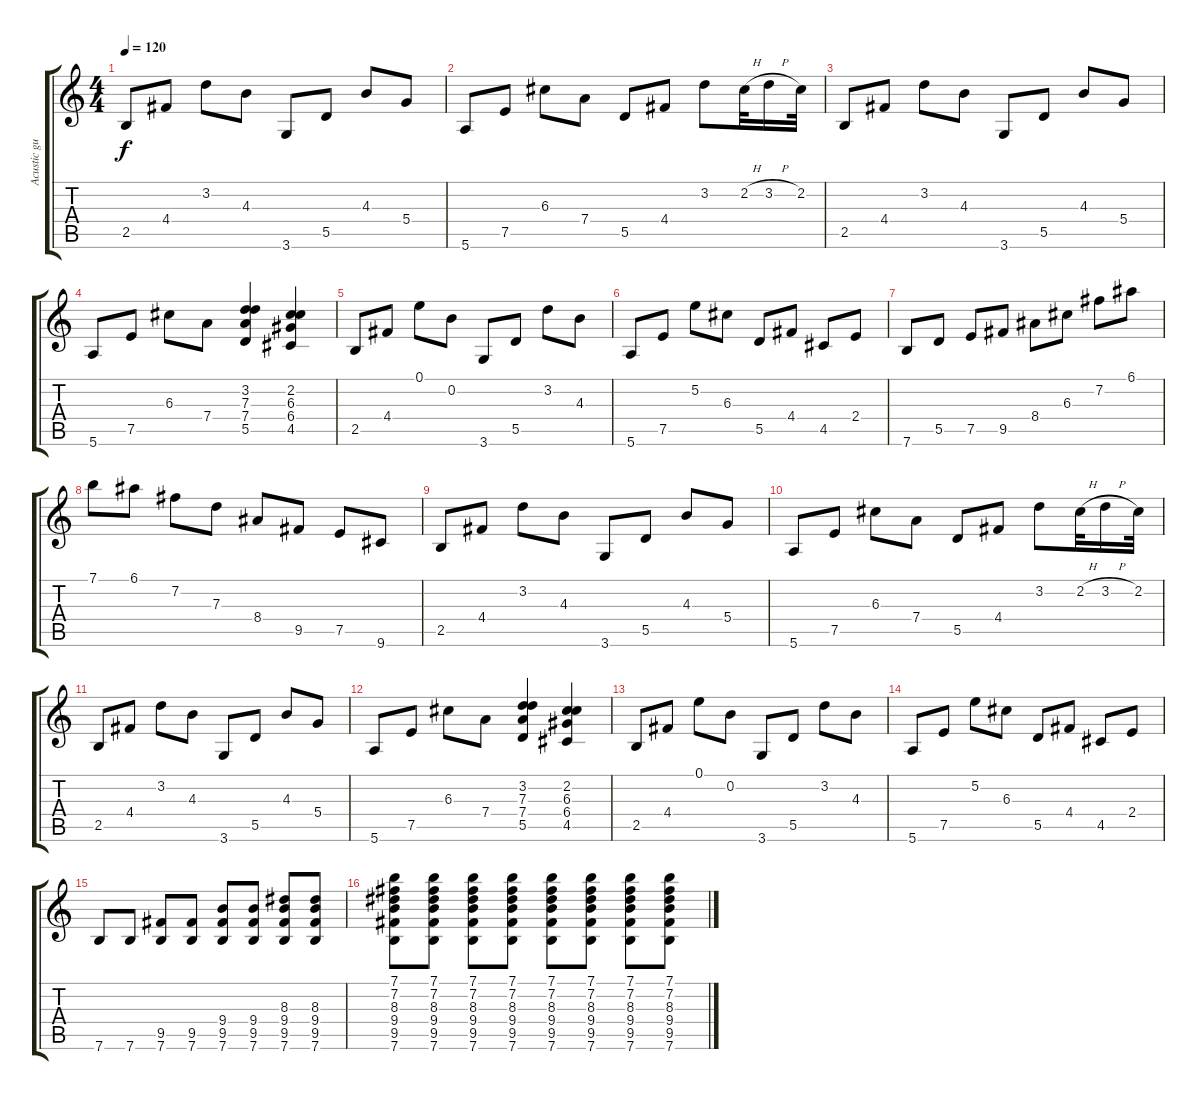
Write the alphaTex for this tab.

\track ("Acustic guitar" "Acustic gu") {instrument acousticguitarsteel}
\staff {score tabs}
\tuning (E4 B3 G3 D3 A2 E2) {hide}
\ts (4 4)
\tempo 120
\clef g2
\ks c
2.5.8{dy f instrument acousticguitarsteel} 4.4.8 3.2.8 4.3.8 3.6.8 5.5.8 4.3.8 5.4.8 |
5.6.8 7.5.8 6.3.8 7.4.8 5.5.8 4.4.8 3.2.8 2.2{h}.32 3.2{h}.16 2.2.32 |
2.5.8 4.4.8 3.2.8 4.3.8 3.6.8 5.5.8 4.3.8 5.4.8 |
5.6.8 7.5.8 6.3.8 7.4.8 (3.2 7.3 7.4 5.5).4 (2.2 6.3 6.4 4.5).4 |
2.5.8 4.4.8 0.1.8 0.2.8 3.6.8 5.5.8 3.2.8 4.3.8 |
5.6.8 7.5.8 5.2.8 6.3.8 5.5.8 4.4.8 4.5.8 2.4.8 |
7.6.8 5.5.8 7.5.8 9.5.8 8.4.8 6.3.8 7.2.8 6.1.8 |
7.1.8 6.1.8 7.2.8 7.3.8 8.4.8 9.5.8 7.5.8 9.6.8 |
2.5.8 4.4.8 3.2.8 4.3.8 3.6.8 5.5.8 4.3.8 5.4.8 |
5.6.8 7.5.8 6.3.8 7.4.8 5.5.8 4.4.8 3.2.8 2.2{h}.32 3.2{h}.16 2.2.32 |
2.5.8 4.4.8 3.2.8 4.3.8 3.6.8 5.5.8 4.3.8 5.4.8 |
5.6.8 7.5.8 6.3.8 7.4.8 (3.2 7.3 7.4 5.5).4 (2.2 6.3 6.4 4.5).4 |
2.5.8 4.4.8 0.1.8 0.2.8 3.6.8 5.5.8 3.2.8 4.3.8 |
5.6.8 7.5.8 5.2.8 6.3.8 5.5.8 4.4.8 4.5.8 2.4.8 |
7.6.8 7.6.8 (9.5 7.6).8 (9.5 7.6).8 (9.4 9.5 7.6).8 (9.4 9.5 7.6).8 (8.3 9.4 9.5 7.6).8 (8.3 9.4 9.5 7.6).8 |
(7.1 7.2 8.3 9.4 9.5 7.6).8 (7.1 7.2 8.3 9.4 9.5 7.6).8 (7.1 7.2 8.3 9.4 9.5 7.6).8 (7.1 7.2 8.3 9.4 9.5 7.6).8 (7.1 7.2 8.3 9.4 9.5 7.6).8 (7.1 7.2 8.3 9.4 9.5 7.6).8 (7.1 7.2 8.3 9.4 9.5 7.6).8 (7.1 7.2 8.3 9.4 9.5 7.6).8
